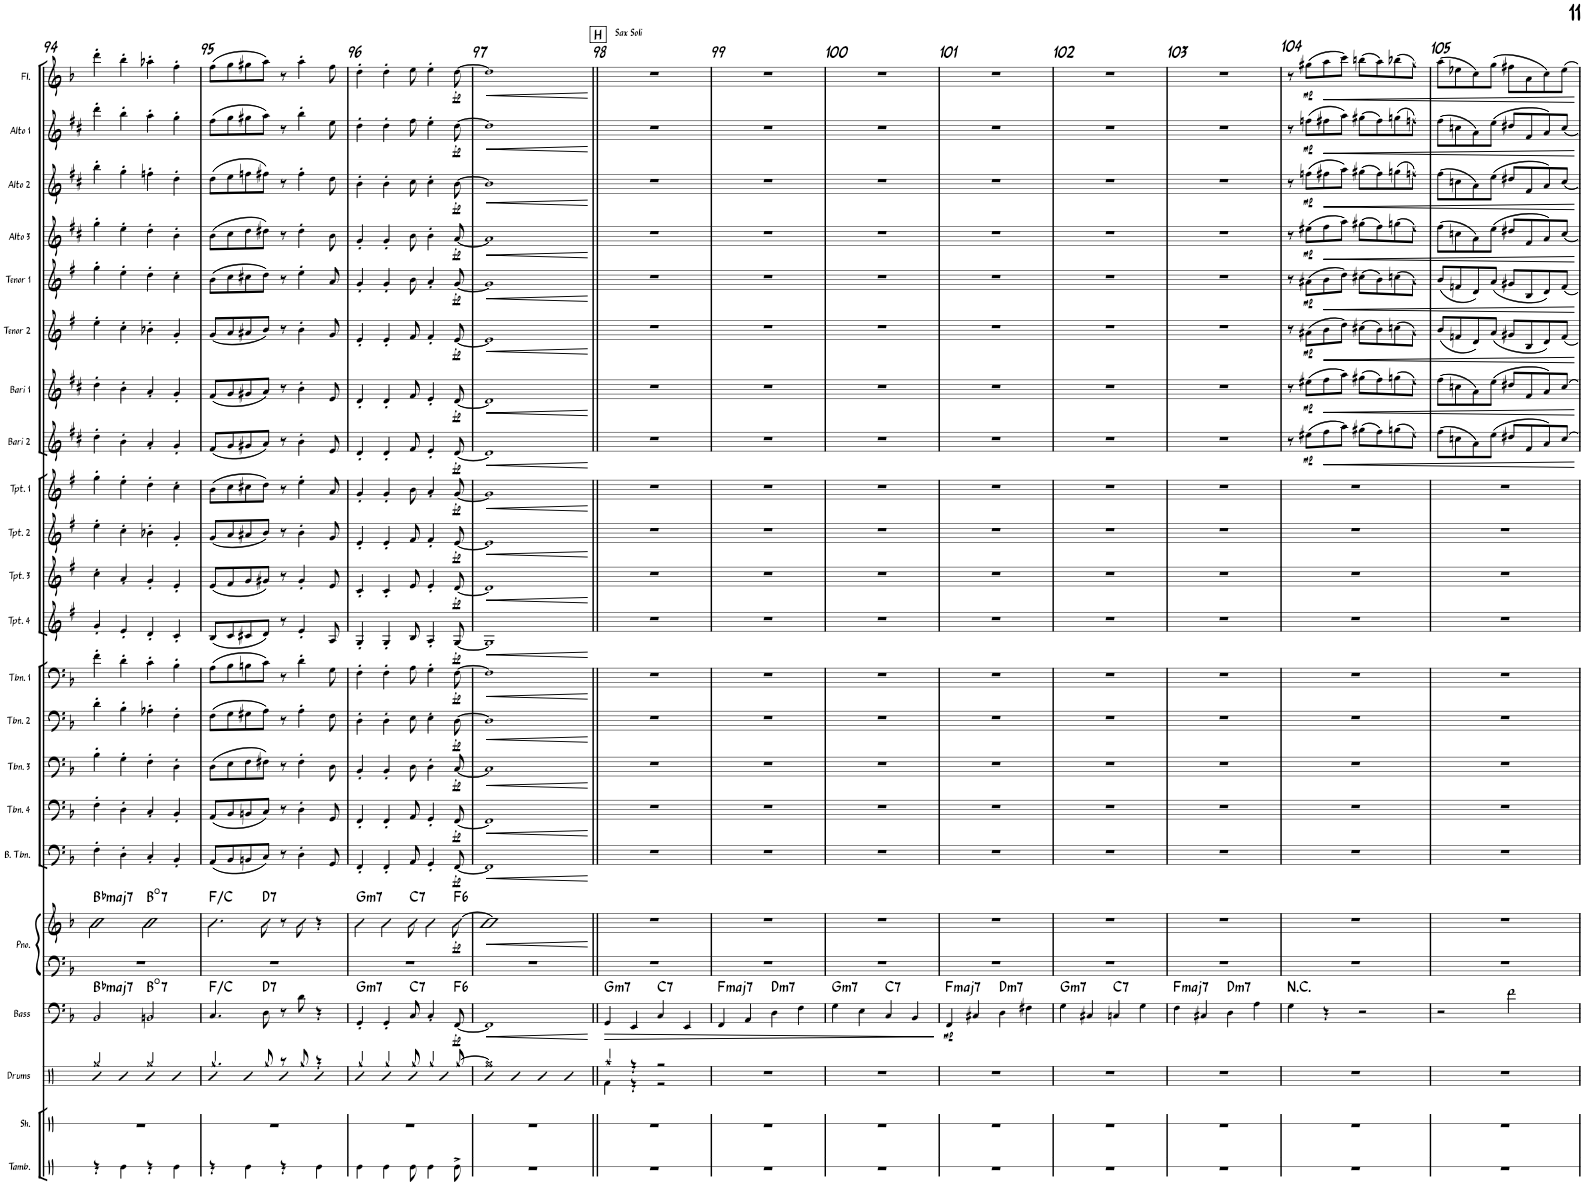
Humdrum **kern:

**kern	**kern	**kern	**kern	**dynam	**harte	**kern	**kern	**dynam	**harte	**kern	**dynam	**kern	**dynam	**kern	**dynam	**kern	**dynam	**kern	**dynam	**kern	**dynam	**kern	**dynam	**kern	**dynam	**kern	**dynam	**kern	**dynam	**kern	**dynam	**kern	**dynam	**kern	**dynam	**kern	**dynam	**kern	**dynam	**kern	**dynam	**kern	**dynam
*part22	*part21	*part20	*part19	*part19	*part19	*part18	*part18	*part18	*part18	*part17	*part17	*part16	*part16	*part15	*part15	*part14	*part14	*part13	*part13	*part12	*part12	*part11	*part11	*part10	*part10	*part9	*part9	*part8	*part8	*part7	*part7	*part6	*part6	*part5	*part5	*part4	*part4	*part3	*part3	*part2	*part2	*part1	*part1
*staff23	*staff22	*staff21	*staff20	*staff20	*	*staff19	*staff18	*staff18/19	*	*staff17	*staff17	*staff16	*staff16	*staff15	*staff15	*staff14	*staff14	*staff13	*staff13	*staff12	*staff12	*staff11	*staff11	*staff10	*staff10	*staff9	*staff9	*staff8	*staff8	*staff7	*staff7	*staff6	*staff6	*staff5	*staff5	*staff4	*staff4	*staff3	*staff3	*staff2	*staff2	*staff1	*staff1
*I"Tambourine	*I"Shaker	*I"Drums	*I"Bass	*	*	*I"Piano	*	*	*	*I"Bass Trombone	*	*I"Trombone 4	*	*I"Trombone 3	*	*I"Trombone 2	*	*I"Trombone 1	*	*I"Trumpet 4	*	*I"Trumpet 3	*	*I"Trumpet 2	*	*I"Trumpet 1	*	*I"Bari Sax 2	*	*I"Bari Sax 1	*	*I"Tenor Sax 2	*	*I"Tenor Sax 1	*	*I"Alto Sax 3	*	*I"Alto Sax 2	*	*I"Alto Sax 1	*	*I"Flute	*
*I'Tamb.	*I'Sh.	*I'Drums	*I'Bass	*	*	*I'Pno.	*	*	*	*I'B. Tbn.	*	*I'Tbn. 4	*	*I'Tbn. 3	*	*I'Tbn. 2	*	*I'Tbn. 1	*	*I'Tpt. 4	*	*I'Tpt. 3	*	*I'Tpt. 2	*	*I'Tpt. 1	*	*I'Bari 2	*	*I'Bari 1	*	*I'Tenor 2	*	*I'Tenor 1	*	*I'Alto 3	*	*I'Alto 2	*	*I'Alto 1	*	*I'Fl.	*
!!LO:PB:g=z
*clefX	*clefX	*clefX	*clefF4	*	*	*clefF4	*clefG2	*	*	*clefF4	*	*clefF4	*	*clefF4	*	*clefF4	*	*clefF4	*	*clefG2	*	*clefG2	*	*clefG2	*	*clefG2	*	*clefG2	*	*clefG2	*	*clefG2	*	*clefG2	*	*clefG2	*	*clefG2	*	*clefG2	*	*clefG2	*
*	*	*	*Trd7c12	*	*	*	*	*	*	*	*	*	*	*	*	*	*	*	*	*Trd1c2	*	*Trd1c2	*	*Trd1c2	*	*Trd1c2	*	*Trd12c21	*	*Trd12c21	*	*Trd8c14	*	*Trd8c14	*	*Trd5c9	*	*Trd5c9	*	*Trd5c9	*	*	*
*k[]	*k[]	*k[]	*k[b-]	*	*	*k[b-]	*k[b-]	*	*	*k[b-]	*	*k[b-]	*	*k[b-]	*	*k[b-]	*	*k[b-]	*	*k[f#]	*	*k[f#]	*	*k[f#]	*	*k[f#]	*	*k[f#c#]	*	*k[f#c#]	*	*k[f#]	*	*k[f#]	*	*k[f#c#]	*	*k[f#c#]	*	*k[f#c#]	*	*k[b-]	*
*M4/4	*M4/4	*M4/4	*M4/4	*	*	*M4/4	*M4/4	*	*	*M4/4	*	*M4/4	*	*M4/4	*	*M4/4	*	*M4/4	*	*M4/4	*	*M4/4	*	*M4/4	*	*M4/4	*	*M4/4	*	*M4/4	*	*M4/4	*	*M4/4	*	*M4/4	*	*M4/4	*	*M4/4	*	*M4/4	*
=94	=94	=94	=94	=94	=94	=94	=94	=94	=94	=94	=94	=94	=94	=94	=94	=94	=94	=94	=94	=94	=94	=94	=94	=94	=94	=94	=94	=94	=94	=94	=94	=94	=94	=94	=94	=94	=94	=94	=94	=94	=94	=94	=94
*	*	*^	*	*	*	*	*	*	*	*	*	*	*	*	*	*	*	*	*	*	*	*	*	*	*	*	*	*	*	*	*	*	*	*	*	*	*	*	*	*	*	*	*
!	!	!	!	!	!	!LO:H:kt=maj7	!	!	!	!LO:H:kt=maj7	!	!	!	!	!	!	!	!	!	!	!	!	!	!	!	!	!	!	!	!	!	!	!	!	!	!	!	!	!	!	!	!	!	!
4r	1r	2Rgg/	4R	2BB-/	.	Bb:maj7	1r	2b-\	.	Bb:maj7	4F'\	.	4F'\	.	4B-'\	.	4d'\	.	4f'\	.	4g'/	.	4cc'\	.	4ee'\	.	4gg'\	.	4dd'\	.	4dd'\	.	4ee'\	.	4gg'\	.	4gg'\	.	4bb'\	.	4ddd'\	.	4ddd'\	.
4Re\	.	.	4R	.	.	.	.	.	.	.	4D'\	.	4D'\	.	4G'\	.	4B-'\	.	4d'\	.	4e'/	.	4a'/	.	4cc'\	.	4ee'\	.	4b'\	.	4b'\	.	4cc'\	.	4ee'\	.	4ee'\	.	4gg'\	.	4bb'\	.	4bb-'\	.
!	!	!	!	!	!	!LO:H:kt=7	!	!	!	!LO:H:kt=7	!	!	!	!	!	!	!	!	!	!	!	!	!	!	!	!	!	!	!	!	!	!	!	!	!	!	!	!	!	!	!	!	!	!
4r	.	2Rgg/	4R	2BBn/	.	B:dim7	.	2b-\	.	B:dim7	4C'/	.	4C'/	.	4F'\	.	4A-X'\	.	4c'\	.	4d'/	.	4g'/	.	4b-X'\	.	4dd'\	.	4a'/	.	4a'/	.	4b-X'\	.	4dd'\	.	4dd'\	.	4ffn'\	.	4aa'\	.	4aa-X'\	.
4Re\	.	.	4R	.	.	.	.	.	.	.	4BB-'/	.	4BB-'/	.	4D'\	.	4F'\	.	4B-'\	.	4c'/	.	4e'/	.	4g'/	.	4cc'\	.	4g'/	.	4g'/	.	4g'/	.	4cc'\	.	4b'\	.	4dd'\	.	4gg'\	.	4ff'\	.
=95	=95	=95	=95	=95	=95	=95	=95	=95	=95	=95	=95	=95	=95	=95	=95	=95	=95	=95	=95	=95	=95	=95	=95	=95	=95	=95	=95	=95	=95	=95	=95	=95	=95	=95	=95	=95	=95	=95	=95	=95	=95	=95	=95	=95
4r	1r	4.Rgg/	4R	4.C/	.	F:maj/5	1r	4.b-\	.	F:maj/5	(8AA/L	.	(8AA/L	.	(8D\L	.	(8F\L	.	(8A\L	.	(8B/L	.	(8e/L	.	(8g/L	.	(8b\L	.	(8f#/L	.	(8f#/L	.	(8g/L	.	(8b\L	.	(8b\L	.	(8dd\L	.	(8ff#\L	.	(8ff\L	.
.	.	.	.	.	.	.	.	.	.	.	8BB-/	.	8BB-/	.	8E\	.	8G\	.	8B-\	.	8c/	.	8f#/	.	8a/	.	8cc\	.	8g/	.	8g/	.	8a/	.	8cc\	.	8cc#\	.	8ee\	.	8gg\	.	8gg\	.
4Re\	.	.	4R	.	.	.	.	.	.	.	8BBn/	.	8BBn/	.	8F\	.	8G#X\	.	8Bn\	.	8c#X/	.	8g/	.	8a#X/	.	8cc#X\	.	8g#X/	.	8g#X/	.	8a#X/	.	8cc#X\	.	8dd\	.	8ffn\	.	8gg#X\	.	8gg#X\	.
!	!	!	!	!	!	!LO:H:kt=7	!	!	!	!LO:H:kt=7	!	!	!	!	!	!	!	!	!	!	!	!	!	!	!	!	!	!	!	!	!	!	!	!	!	!	!	!	!	!	!	!	!	!
.	.	8Rgg/	.	8D\	.	D:7	.	8b-\	.	D:7	8C/J)	.	8C/J)	.	8F#X\J)	.	8A\J)	.	8c\J)	.	8d/J)	.	8g#X/J)	.	8b/J)	.	8dd\J)	.	8a/J)	.	8a/J)	.	8b/J)	.	8dd\J)	.	8dd#X\J)	.	8ff#X\J)	.	8aa\J)	.	8aa\J)	.
4r	.	8r	4R	8r	.	.	.	8r	.	.	8r	.	8r	.	8r	.	8r	.	8r	.	8r	.	8r	.	8r	.	8r	.	8r	.	8r	.	8r	.	8r	.	8r	.	8r	.	8r	.	8r	.
.	.	8Rgg/	.	8d\	.	.	.	8b-\	.	.	4D'\	.	4D'\	.	4F#'\	.	4A'\	.	4d'\	.	4e'/	.	4g#'/	.	4b'\	.	4ee'\	.	4b'\	.	4b'\	.	4b'\	.	4ee'\	.	4dd#'\	.	4ff#'\	.	4bb'\	.	4aa'\	.
4Re\	.	4r	4R	4r	.	.	.	4r	.	.	.	.	.	.	.	.	.	.	.	.	.	.	.	.	.	.	.	.	.	.	.	.	.	.	.	.	.	.	.	.	.	.	.	.
.	.	.	.	.	.	.	.	.	.	.	8GG/	.	8GG/	.	8D\	.	8F\	.	8G\	.	8A/	.	8e/	.	8g/	.	8a/	.	8e/	.	8e/	.	8g/	.	8a/	.	8b\	.	8dd\	.	8ee\	.	8ff\	.
=96	=96	=96	=96	=96	=96	=96	=96	=96	=96	=96	=96	=96	=96	=96	=96	=96	=96	=96	=96	=96	=96	=96	=96	=96	=96	=96	=96	=96	=96	=96	=96	=96	=96	=96	=96	=96	=96	=96	=96	=96	=96	=96	=96	=96
!	!	!	!	!	!	!LO:H:kt=m7	!	!	!	!LO:H:kt=m7	!	!	!	!	!	!	!	!	!	!	!	!	!	!	!	!	!	!	!	!	!	!	!	!	!	!	!	!	!	!	!	!	!	!
4Re\	1r	4Rgg/	4R	4GG'/	.	G:min7	1r	4b-\	.	G:min7	4FF'/	.	4FF'/	.	4BB-'/	.	4D'\	.	4F'\	.	4G'/	.	4c'/	.	4e'/	.	4g'/	.	4d'/	.	4d'/	.	4e'/	.	4g'/	.	4g'/	.	4b'\	.	4dd'\	.	4dd'\	.
4Re\	.	4Rgg/	4R	4GG'/	.	.	.	4b-\	.	.	4FF'/	.	4FF'/	.	4BB-'/	.	4D'\	.	4F'\	.	4G'/	.	4c'/	.	4e'/	.	4g'/	.	4d'/	.	4d'/	.	4e'/	.	4g'/	.	4g'/	.	4b'\	.	4dd'\	.	4dd'\	.
!	!	!	!	!	!	!LO:H:kt=7	!	!	!	!LO:H:kt=7	!	!	!	!	!	!	!	!	!	!	!	!	!	!	!	!	!	!	!	!	!	!	!	!	!	!	!	!	!	!	!	!	!	!
8Re\	.	8Rgg/	4R	8C/	.	C:7	.	8b-\	.	C:7	8AA/	.	8AA/	.	8D\	.	8E\	.	8A\	.	8B/	.	8e/	.	8f#/	.	8b\	.	8f#/	.	8f#/	.	8f#/	.	8b\	.	8b\	.	8cc#\	.	8ff#\	.	8ee\	.
4Re\	.	4Rgg/	.	4C'/	.	.	.	4b-\	.	.	4GG'/	.	4GG'/	.	4D'\	.	4E'\	.	4G'\	.	4A'/	.	4e'/	.	4f#'/	.	4a'/	.	4e'/	.	4e'/	.	4f#'/	.	4a'/	.	4b'\	.	4cc#'\	.	4ee'\	.	4ee'\	.
.	.	.	4R	.	.	.	.	.	.	.	.	.	.	.	.	.	.	.	.	.	.	.	.	.	.	.	.	.	.	.	.	.	.	.	.	.	.	.	.	.	.	.	.	.
!	!	!	!	!	!LO:DY:b	!LO:H:kt=6	!	!	!LO:DY:b	!LO:H:kt=6	!	!LO:DY:b	!	!LO:DY:b	!	!LO:DY:b	!	!LO:DY:b	!	!LO:DY:b	!	!LO:DY:b	!	!LO:DY:b	!	!LO:DY:b	!	!LO:DY:b	!	!LO:DY:b	!	!LO:DY:b	!	!LO:DY:b	!	!LO:DY:b	!	!LO:DY:b	!	!LO:DY:b	!	!LO:DY:b	!	!LO:DY:b
8Re^\	.	[8Rgg/	.	[8FF/	fp	F:maj6	.	[8b-\	fp	F:maj6	[8FF/	fp	[8FF/	fp	[8C/	fp	[8D\	fp	[8F\	fp	[8G/	fp	[8d/	fp	[8e/	fp	[8g/	fp	[8d/	fp	[8d/	fp	[8e/	fp	[8g/	fp	[8a/	fp	[8b\	fp	[8dd\	fp	[8dd\	fp
=97	=97	=97	=97	=97	=97	=97	=97	=97	=97	=97	=97	=97	=97	=97	=97	=97	=97	=97	=97	=97	=97	=97	=97	=97	=97	=97	=97	=97	=97	=97	=97	=97	=97	=97	=97	=97	=97	=97	=97	=97	=97	=97	=97	=97
!	!	!	!	!	!LO:HP:b	!	!	!	!LO:HP:b	!	!	!LO:HP:b	!	!LO:HP:b	!	!LO:HP:b	!	!LO:HP:b	!	!LO:HP:b	!	!LO:HP:b	!	!LO:HP:b	!	!LO:HP:b	!	!LO:HP:b	!	!LO:HP:b	!	!LO:HP:b	!	!LO:HP:b	!	!LO:HP:b	!	!LO:HP:b	!	!LO:HP:b	!	!LO:HP:b	!	!LO:HP:b
1r	1r	1Rgg]	4R	1FF]	<	.	1r	1b-]	<	.	1FF]	<	1FF]	<	1C]	<	1D]	<	1F]	<	1G]	<	1d]	<	1e]	<	1g]	<	1d]	<	1d]	<	1e]	<	1g]	<	1a]	<	1b]	<	1dd]	<	1dd]	<
.	.	.	4R	.	.	.	.	.	.	.	.	.	.	.	.	.	.	.	.	.	.	.	.	.	.	.	.	.	.	.	.	.	.	.	.	.	.	.	.	.	.	.	.	.
.	.	.	4R	.	.	.	.	.	.	.	.	.	.	.	.	.	.	.	.	.	.	.	.	.	.	.	.	.	.	.	.	.	.	.	.	.	.	.	.	.	.	.	.	.
.	.	.	4R	.	.	.	.	.	.	.	.	.	.	.	.	.	.	.	.	.	.	.	.	.	.	.	.	.	.	.	.	.	.	.	.	.	.	.	.	.	.	.	.	.
*	*	*v	*v	*	*	*	*	*	*	*	*	*	*	*	*	*	*	*	*	*	*	*	*	*	*	*	*	*	*	*	*	*	*	*	*	*	*	*	*	*	*	*	*	*
.	.	.	.	[	.	.	.	[	.	.	[	.	[	.	[	.	[	.	[	.	[	.	[	.	[	.	[	.	[	.	[	.	[	.	[	.	[	.	[	.	[	.	[
!!LO:REH:place=s1:a:B:rj:fs=14:t=H
=98||	=98||	=98||	=98||	=98||	=98||	=98||	=98||	=98||	=98||	=98||	=98||	=98||	=98||	=98||	=98||	=98||	=98||	=98||	=98||	=98||	=98||	=98||	=98||	=98||	=98||	=98||	=98||	=98||	=98||	=98||	=98||	=98||	=98||	=98||	=98||	=98||	=98||	=98||	=98||	=98||	=98||	=98||	=98||
*	*	*^	*	*	*	*	*	*	*	*	*	*	*	*	*	*	*	*	*	*	*	*	*	*	*	*	*	*	*	*	*	*	*	*	*	*	*	*	*	*	*	*	*
!	!	!	!	!	!	!	!	!	!	!	!	!	!	!	!	!	!	!	!	!	!	!	!	!	!	!	!	!	!	!	!	!	!	!	!	!	!	!	!	!	!	!	!LO:TX:a:t=Sax Soli	!
!	!	!	!	!	!LO:HP:b	!LO:H:kt=m7	!	!	!	!	!	!	!	!	!	!	!	!	!	!	!	!	!	!	!	!	!	!	!	!	!	!	!	!	!	!	!	!	!	!	!	!	!	!
1r	1r	4Raa/	4Rf\	4GG/	>	G:min7	1r	1r	.	.	1r	.	1r	.	1r	.	1r	.	1r	.	1r	.	1r	.	1r	.	1r	.	1r	.	1r	.	1r	.	1r	.	1r	.	1r	.	1r	.	1r	.
.	.	4r	4r	4EE/	.	.	.	.	.	.	.	.	.	.	.	.	.	.	.	.	.	.	.	.	.	.	.	.	.	.	.	.	.	.	.	.	.	.	.	.	.	.	.	.
!	!	!	!	!	!	!LO:H:kt=7	!	!	!	!	!	!	!	!	!	!	!	!	!	!	!	!	!	!	!	!	!	!	!	!	!	!	!	!	!	!	!	!	!	!	!	!	!	!
.	.	2r	2r	4C/	.	C:7	.	.	.	.	.	.	.	.	.	.	.	.	.	.	.	.	.	.	.	.	.	.	.	.	.	.	.	.	.	.	.	.	.	.	.	.	.	.
.	.	.	.	4EE/	.	.	.	.	.	.	.	.	.	.	.	.	.	.	.	.	.	.	.	.	.	.	.	.	.	.	.	.	.	.	.	.	.	.	.	.	.	.	.	.
*	*	*v	*v	*	*	*	*	*	*	*	*	*	*	*	*	*	*	*	*	*	*	*	*	*	*	*	*	*	*	*	*	*	*	*	*	*	*	*	*	*	*	*	*	*
=99	=99	=99	=99	=99	=99	=99	=99	=99	=99	=99	=99	=99	=99	=99	=99	=99	=99	=99	=99	=99	=99	=99	=99	=99	=99	=99	=99	=99	=99	=99	=99	=99	=99	=99	=99	=99	=99	=99	=99	=99	=99	=99	=99
!	!	!	!	!	!LO:H:kt=maj7	!	!	!	!	!	!	!	!	!	!	!	!	!	!	!	!	!	!	!	!	!	!	!	!	!	!	!	!	!	!	!	!	!	!	!	!	!	!
1r	1r	1r	4FF/	.	F:maj7	1r	1r	.	.	1r	.	1r	.	1r	.	1r	.	1r	.	1r	.	1r	.	1r	.	1r	.	1r	.	1r	.	1r	.	1r	.	1r	.	1r	.	1r	.	1r	.
.	.	.	4AA/	.	.	.	.	.	.	.	.	.	.	.	.	.	.	.	.	.	.	.	.	.	.	.	.	.	.	.	.	.	.	.	.	.	.	.	.	.	.	.	.
!	!	!	!	!	!LO:H:kt=m7	!	!	!	!	!	!	!	!	!	!	!	!	!	!	!	!	!	!	!	!	!	!	!	!	!	!	!	!	!	!	!	!	!	!	!	!	!	!
.	.	.	4D\	.	D:min7	.	.	.	.	.	.	.	.	.	.	.	.	.	.	.	.	.	.	.	.	.	.	.	.	.	.	.	.	.	.	.	.	.	.	.	.	.	.
.	.	.	4F\	.	.	.	.	.	.	.	.	.	.	.	.	.	.	.	.	.	.	.	.	.	.	.	.	.	.	.	.	.	.	.	.	.	.	.	.	.	.	.	.
=100	=100	=100	=100	=100	=100	=100	=100	=100	=100	=100	=100	=100	=100	=100	=100	=100	=100	=100	=100	=100	=100	=100	=100	=100	=100	=100	=100	=100	=100	=100	=100	=100	=100	=100	=100	=100	=100	=100	=100	=100	=100	=100	=100
!	!	!	!	!	!LO:H:kt=m7	!	!	!	!	!	!	!	!	!	!	!	!	!	!	!	!	!	!	!	!	!	!	!	!	!	!	!	!	!	!	!	!	!	!	!	!	!	!
1r	1r	1r	4G\	.	G:min7	1r	1r	.	.	1r	.	1r	.	1r	.	1r	.	1r	.	1r	.	1r	.	1r	.	1r	.	1r	.	1r	.	1r	.	1r	.	1r	.	1r	.	1r	.	1r	.
.	.	.	4E\	.	.	.	.	.	.	.	.	.	.	.	.	.	.	.	.	.	.	.	.	.	.	.	.	.	.	.	.	.	.	.	.	.	.	.	.	.	.	.	.
!	!	!	!	!	!LO:H:kt=7	!	!	!	!	!	!	!	!	!	!	!	!	!	!	!	!	!	!	!	!	!	!	!	!	!	!	!	!	!	!	!	!	!	!	!	!	!	!
.	.	.	4C/	.	C:7	.	.	.	.	.	.	.	.	.	.	.	.	.	.	.	.	.	.	.	.	.	.	.	.	.	.	.	.	.	.	.	.	.	.	.	.	.	.
.	.	.	4BB-/	.	.	.	.	.	.	.	.	.	.	.	.	.	.	.	.	.	.	.	.	.	.	.	.	.	.	.	.	.	.	.	.	.	.	.	.	.	.	.	.
.	.	.	.	]	.	.	.	.	.	.	.	.	.	.	.	.	.	.	.	.	.	.	.	.	.	.	.	.	.	.	.	.	.	.	.	.	.	.	.	.	.	.	.
=101	=101	=101	=101	=101	=101	=101	=101	=101	=101	=101	=101	=101	=101	=101	=101	=101	=101	=101	=101	=101	=101	=101	=101	=101	=101	=101	=101	=101	=101	=101	=101	=101	=101	=101	=101	=101	=101	=101	=101	=101	=101	=101	=101
!	!	!	!	!LO:DY:b	!LO:H:kt=maj7	!	!	!	!	!	!	!	!	!	!	!	!	!	!	!	!	!	!	!	!	!	!	!	!	!	!	!	!	!	!	!	!	!	!	!	!	!	!
1r	1r	1r	4FF/	mp	F:maj7	1r	1r	.	.	1r	.	1r	.	1r	.	1r	.	1r	.	1r	.	1r	.	1r	.	1r	.	1r	.	1r	.	1r	.	1r	.	1r	.	1r	.	1r	.	1r	.
.	.	.	4C#X/	.	.	.	.	.	.	.	.	.	.	.	.	.	.	.	.	.	.	.	.	.	.	.	.	.	.	.	.	.	.	.	.	.	.	.	.	.	.	.	.
!	!	!	!	!	!LO:H:kt=m7	!	!	!	!	!	!	!	!	!	!	!	!	!	!	!	!	!	!	!	!	!	!	!	!	!	!	!	!	!	!	!	!	!	!	!	!	!	!
.	.	.	4D\	.	D:min7	.	.	.	.	.	.	.	.	.	.	.	.	.	.	.	.	.	.	.	.	.	.	.	.	.	.	.	.	.	.	.	.	.	.	.	.	.	.
.	.	.	4F#X\	.	.	.	.	.	.	.	.	.	.	.	.	.	.	.	.	.	.	.	.	.	.	.	.	.	.	.	.	.	.	.	.	.	.	.	.	.	.	.	.
=102	=102	=102	=102	=102	=102	=102	=102	=102	=102	=102	=102	=102	=102	=102	=102	=102	=102	=102	=102	=102	=102	=102	=102	=102	=102	=102	=102	=102	=102	=102	=102	=102	=102	=102	=102	=102	=102	=102	=102	=102	=102	=102	=102
!	!	!	!	!	!LO:H:kt=m7	!	!	!	!	!	!	!	!	!	!	!	!	!	!	!	!	!	!	!	!	!	!	!	!	!	!	!	!	!	!	!	!	!	!	!	!	!	!
1r	1r	1r	4G\	.	G:min7	1r	1r	.	.	1r	.	1r	.	1r	.	1r	.	1r	.	1r	.	1r	.	1r	.	1r	.	1r	.	1r	.	1r	.	1r	.	1r	.	1r	.	1r	.	1r	.
.	.	.	4C#X/	.	.	.	.	.	.	.	.	.	.	.	.	.	.	.	.	.	.	.	.	.	.	.	.	.	.	.	.	.	.	.	.	.	.	.	.	.	.	.	.
!	!	!	!	!	!LO:H:kt=7	!	!	!	!	!	!	!	!	!	!	!	!	!	!	!	!	!	!	!	!	!	!	!	!	!	!	!	!	!	!	!	!	!	!	!	!	!	!
.	.	.	4Cn/	.	C:7	.	.	.	.	.	.	.	.	.	.	.	.	.	.	.	.	.	.	.	.	.	.	.	.	.	.	.	.	.	.	.	.	.	.	.	.	.	.
.	.	.	4G\	.	.	.	.	.	.	.	.	.	.	.	.	.	.	.	.	.	.	.	.	.	.	.	.	.	.	.	.	.	.	.	.	.	.	.	.	.	.	.	.
=103	=103	=103	=103	=103	=103	=103	=103	=103	=103	=103	=103	=103	=103	=103	=103	=103	=103	=103	=103	=103	=103	=103	=103	=103	=103	=103	=103	=103	=103	=103	=103	=103	=103	=103	=103	=103	=103	=103	=103	=103	=103	=103	=103
!	!	!	!	!	!LO:H:kt=maj7	!	!	!	!	!	!	!	!	!	!	!	!	!	!	!	!	!	!	!	!	!	!	!	!	!	!	!	!	!	!	!	!	!	!	!	!	!	!
1r	1r	1r	4F\	.	F:maj7	1r	1r	.	.	1r	.	1r	.	1r	.	1r	.	1r	.	1r	.	1r	.	1r	.	1r	.	1r	.	1r	.	1r	.	1r	.	1r	.	1r	.	1r	.	1r	.
.	.	.	4C#X/	.	.	.	.	.	.	.	.	.	.	.	.	.	.	.	.	.	.	.	.	.	.	.	.	.	.	.	.	.	.	.	.	.	.	.	.	.	.	.	.
!	!	!	!	!	!LO:H:kt=m7	!	!	!	!	!	!	!	!	!	!	!	!	!	!	!	!	!	!	!	!	!	!	!	!	!	!	!	!	!	!	!	!	!	!	!	!	!	!
.	.	.	4D\	.	D:min7	.	.	.	.	.	.	.	.	.	.	.	.	.	.	.	.	.	.	.	.	.	.	.	.	.	.	.	.	.	.	.	.	.	.	.	.	.	.
.	.	.	4A\	.	.	.	.	.	.	.	.	.	.	.	.	.	.	.	.	.	.	.	.	.	.	.	.	.	.	.	.	.	.	.	.	.	.	.	.	.	.	.	.
=104	=104	=104	=104	=104	=104	=104	=104	=104	=104	=104	=104	=104	=104	=104	=104	=104	=104	=104	=104	=104	=104	=104	=104	=104	=104	=104	=104	=104	=104	=104	=104	=104	=104	=104	=104	=104	=104	=104	=104	=104	=104	=104	=104
!	!	!	!	!	!LO:H:kt=N.C.	!	!	!	!	!	!	!	!	!	!	!	!	!	!	!	!	!	!	!	!	!	!	!	!	!	!	!	!	!	!	!	!	!	!	!	!	!	!
1r	1r	1r	4G\	.	N	1r	1r	.	.	1r	.	1r	.	1r	.	1r	.	1r	.	1r	.	1r	.	1r	.	1r	.	8r	.	8r	.	8r	.	8r	.	8r	.	8r	.	8r	.	8r	.
!	!	!	!	!	!	!	!	!	!	!	!	!	!	!	!	!	!	!	!	!	!	!	!	!	!	!	!	!	!LO:DY:b	!	!LO:DY:b	!	!LO:DY:b	!	!LO:DY:b	!	!LO:DY:b	!	!LO:DY:b	!	!LO:DY:b	!	!LO:DY:b
.	.	.	.	.	.	.	.	.	.	.	.	.	.	.	.	.	.	.	.	.	.	.	.	.	.	.	.	(8ee#X\L	mp	(8ee#X\L	mp	(8a#X\L	mp	(8a#X\L	mp	(8ee#X\L	mp	(8ffn\L	mp	(8ffn\L	mp	(8gg#X\L	mp
!	!	!	!	!	!	!	!	!	!	!	!	!	!	!	!	!	!	!	!	!	!	!	!	!	!	!	!	!	!LO:HP:b	!	!LO:HP:b	!	!LO:HP:b	!	!LO:HP:b	!	!LO:HP:b	!	!LO:HP:b	!	!LO:HP:b	!	!LO:HP:b
.	.	.	4r	.	.	.	.	.	.	.	.	.	.	.	.	.	.	.	.	.	.	.	.	.	.	.	.	8ff#\	<	8ff#\	<	8b\	<	8b\	<	8ff#\	<	8ff#X\	<	8ff#X\	<	8aa\	<
.	.	.	.	.	.	.	.	.	.	.	.	.	.	.	.	.	.	.	.	.	.	.	.	.	.	.	.	8aa\J)	.	8aa\J)	.	8dd\J)	.	8dd\J)	.	8aa\J)	.	8aa\J)	.	8aa\J)	.	8ccc\J)	.
.	.	.	2r	.	.	.	.	.	.	.	.	.	.	.	.	.	.	.	.	.	.	.	.	.	.	.	.	(8gg#X\L	.	(8gg#X\L	.	(8cc#X\L	.	(8cc#X\L	.	(8gg#X\L	.	(8gg#X\L	.	(8gg#X\L	.	(8bbn\L	.
.	.	.	.	.	.	.	.	.	.	.	.	.	.	.	.	.	.	.	.	.	.	.	.	.	.	.	.	8ff#\)	.	8ff#\)	.	8b\)	.	8b\)	.	8ff#\)	.	8ff#\)	.	8ff#\)	.	8aa\)	.
.	.	.	.	.	.	.	.	.	.	.	.	.	.	.	.	.	.	.	.	.	.	.	.	.	.	.	.	(8ggn\	.	(8ggn\	.	(8ccn\	.	(8ccn\	.	(8ggn\	.	(8ggn\	.	(8ggn\	.	(8bb-X\	.
.	.	.	.	.	.	.	.	.	.	.	.	.	.	.	.	.	.	.	.	.	.	.	.	.	.	.	.	8ee#\J)	.	8ee#\J)	.	8a#\J)	.	8a#\J)	.	8ee#\J)	.	8ffn\J)	.	8ffn\J)	.	8gg#\J)	.
=105	=105	=105	=105	=105	=105	=105	=105	=105	=105	=105	=105	=105	=105	=105	=105	=105	=105	=105	=105	=105	=105	=105	=105	=105	=105	=105	=105	=105	=105	=105	=105	=105	=105	=105	=105	=105	=105	=105	=105	=105	=105	=105	=105
1r	1r	1r	2r	.	.	1r	1r	.	.	1r	.	1r	.	1r	.	1r	.	1r	.	1r	.	1r	.	1r	.	1r	.	(8ff#\L	.	(8ff#\L	.	(8b/L	.	(8b/L	.	(8ff#\L	.	(8ff#\L	.	(8ff#\L	.	(8aa\L	.
.	.	.	.	.	.	.	.	.	.	.	.	.	.	.	.	.	.	.	.	.	.	.	.	.	.	.	.	8ccn\	.	8ccn\	.	8fn/	.	8fn/	.	8ccn\	.	8ccn\	.	8ccn\	.	8ee-X\	.
.	.	.	.	.	.	.	.	.	.	.	.	.	.	.	.	.	.	.	.	.	.	.	.	.	.	.	.	8a\)	.	8a\)	.	8d/)	.	8d/)	.	8a\)	.	8a\)	.	8a\)	.	8cc\)	.
.	.	.	.	.	.	.	.	.	.	.	.	.	.	.	.	.	.	.	.	.	.	.	.	.	.	.	.	(8ee\J	.	(8ee\J	.	(8a/J	.	(8a/J	.	(8ee\J	.	(8ee\J	.	(8ee\J	.	(8gg\J	.
.	.	.	2f\	.	.	.	.	.	.	.	.	.	.	.	.	.	.	.	.	.	.	.	.	.	.	.	.	8dd#X/L	.	8dd#X/L	.	8g#X/L	.	8g#X/L	.	8dd#X/L	.	8dd#X/L	.	8dd#X/L	.	8ff#X\L	.
.	.	.	.	.	.	.	.	.	.	.	.	.	.	.	.	.	.	.	.	.	.	.	.	.	.	.	.	8f#/	.	8f#/	.	8B/	.	8B/	.	8f#/	.	8f#/	.	8f#/	.	8a\	.
.	.	.	.	.	.	.	.	.	.	.	.	.	.	.	.	.	.	.	.	.	.	.	.	.	.	.	.	8a/)	.	8a/)	.	8d/)	.	8d/)	.	8a/)	.	8a/)	.	8a/)	.	8cc\)	.
.	.	.	.	.	.	.	.	.	.	.	.	.	.	.	.	.	.	.	.	.	.	.	.	.	.	.	.	8cc/J	.	8cc/J	.	8f/J	.	8f/J	.	8cc/J	.	8cc/J	.	8cc/J	.	8ee-\J	.
.	.	.	.	.	.	.	.	.	.	.	.	.	.	.	.	.	.	.	.	.	.	.	.	.	.	.	.	.	[	.	[	.	[	.	[	.	[	.	[	.	[	.	[
=	=	=	=	=	=	=	=	=	=	=	=	=	=	=	=	=	=	=	=	=	=	=	=	=	=	=	=	=	=	=	=	=	=	=	=	=	=	=	=	=	=	=	=
*-	*-	*-	*-	*-	*-	*-	*-	*-	*-	*-	*-	*-	*-	*-	*-	*-	*-	*-	*-	*-	*-	*-	*-	*-	*-	*-	*-	*-	*-	*-	*-	*-	*-	*-	*-	*-	*-	*-	*-	*-	*-	*-	*-
